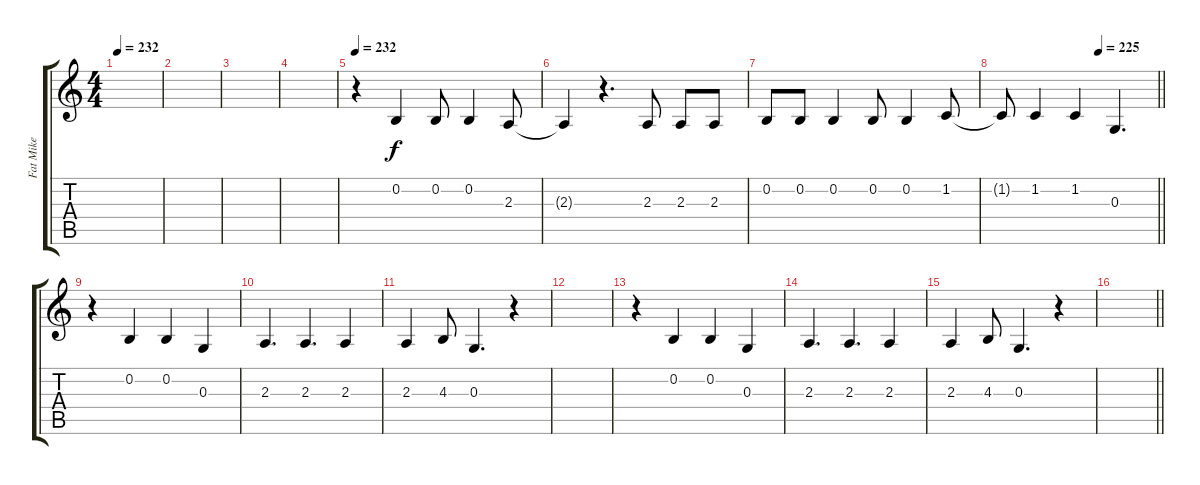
\track ("Fat Mike" "Fat Mike") {instrument bassoon}
\staff {score tabs}
\tuning (E4 B3 G3 D3 A2 E2) {hide}
\ts (4 4)
\tempo 232
\clef g2
\ks c
|
|
|
|
\tempo 232
r.4 0.2.4 0.2.8 0.2.4 2.3.8 |
2.3{t}.4 r.4{d} 2.3.8 2.3.8 2.3.8 |
0.2.8 0.2.8 0.2.4 0.2.8 0.2.4 1.2.8 |
\tempo (225 0.625)
\barLineRight lightlight
1.2{t}.8 1.2.4 1.2.4 0.3.4{d} |
\section ("" "")
r.4 0.2.4 0.2.4 0.3.4 |
2.3.4{d} 2.3.4{d} 2.3.4 |
2.3.4 4.3.8 0.3.4{d} r.4 |
|
r.4 0.2.4 0.2.4 0.3.4 |
2.3.4{d} 2.3.4{d} 2.3.4 |
2.3.4 4.3.8 0.3.4{d} r.4 |
\barLineRight lightlight
